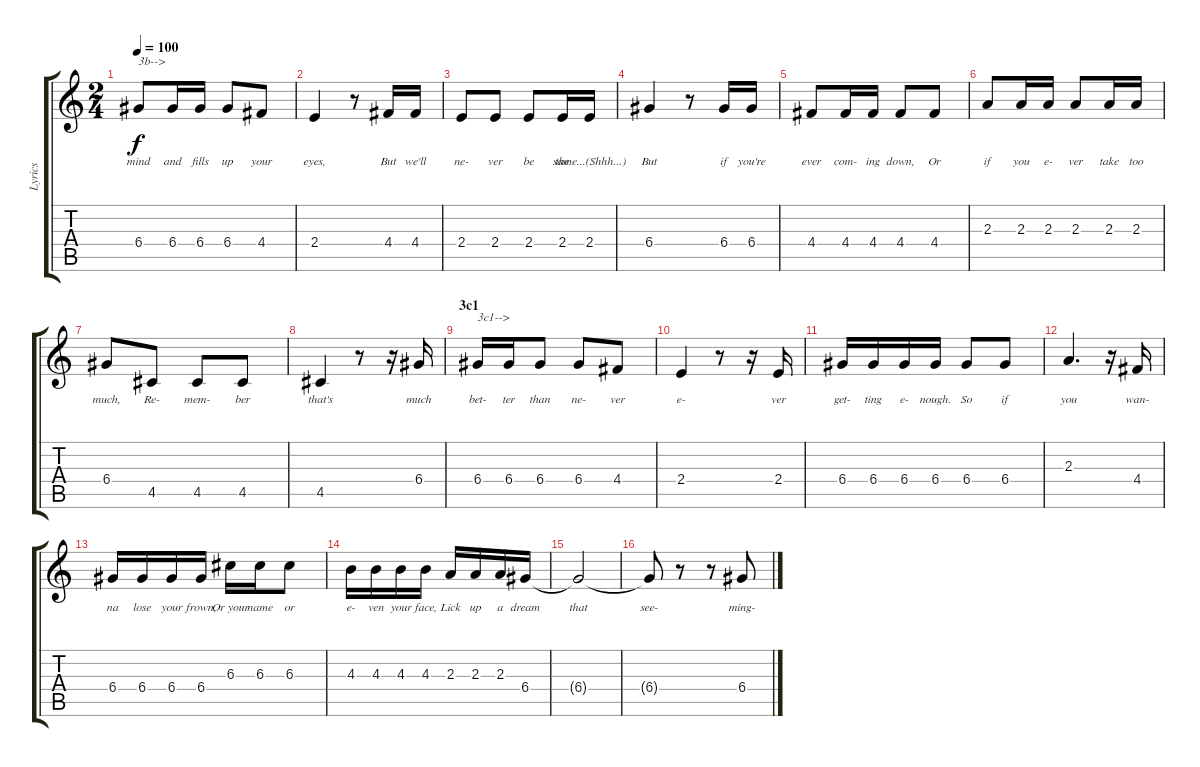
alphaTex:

\track ("Lyrics" "Lyrics") {instrument electricguitarjazz}
\staff {score tabs}
\tuning (E4 B3 G3 D3 A2 E2) {hide}
\ts (2 4)
\tempo 100
\clef g2
\ks c
6.4.8{txt "3b-->" lyrics (0 "mind") lyrics (1 "") lyrics (2 "") lyrics (3 "") lyrics (4 "") dy f} 6.4.16{lyrics (0 "and") lyrics (1 "") lyrics (2 "") lyrics (3 "") lyrics (4 "")} 6.4.16{lyrics (0 "fills") lyrics (1 "") lyrics (2 "") lyrics (3 "") lyrics (4 "")} 6.4.8{lyrics (0 "up") lyrics (1 "") lyrics (2 "") lyrics (3 "") lyrics (4 "")} 4.4.8{lyrics (0 "your") lyrics (1 "") lyrics (2 "") lyrics (3 "") lyrics (4 "")} |
2.4.4{lyrics (0 "eyes,") lyrics (1 "") lyrics (2 "") lyrics (3 "") lyrics (4 "")} r.8 4.4.16{lyrics (0 "But") lyrics (1 "") lyrics (2 "") lyrics (3 "") lyrics (4 "")} 4.4.16{lyrics (0 "we'll") lyrics (1 "") lyrics (2 "") lyrics (3 "") lyrics (4 "")} |
2.4.8{lyrics (0 "ne-") lyrics (1 "") lyrics (2 "") lyrics (3 "") lyrics (4 "")} 2.4.8{lyrics (0 "ver") lyrics (1 "") lyrics (2 "") lyrics (3 "") lyrics (4 "")} 2.4.8{lyrics (0 "be") lyrics (1 "") lyrics (2 "") lyrics (3 "") lyrics (4 "")} 2.4.16{lyrics (0 "the") lyrics (1 "") lyrics (2 "") lyrics (3 "") lyrics (4 "")} 2.4.16{lyrics (0 "same...(Shhh...)") lyrics (1 "") lyrics (2 "") lyrics (3 "") lyrics (4 "")} |
6.4.4{lyrics (0 "But") lyrics (1 "") lyrics (2 "") lyrics (3 "") lyrics (4 "")} r.8 6.4.16{lyrics (0 "if") lyrics (1 "") lyrics (2 "") lyrics (3 "") lyrics (4 "")} 6.4.16{lyrics (0 "you're") lyrics (1 "") lyrics (2 "") lyrics (3 "") lyrics (4 "")} |
4.4.8{lyrics (0 "ever") lyrics (1 "") lyrics (2 "") lyrics (3 "") lyrics (4 "")} 4.4.16{lyrics (0 "com-") lyrics (1 "") lyrics (2 "") lyrics (3 "") lyrics (4 "")} 4.4.16{lyrics (0 "ing") lyrics (1 "") lyrics (2 "") lyrics (3 "") lyrics (4 "")} 4.4.8{lyrics (0 "down,") lyrics (1 "") lyrics (2 "") lyrics (3 "") lyrics (4 "")} 4.4.8{lyrics (0 "Or") lyrics (1 "") lyrics (2 "") lyrics (3 "") lyrics (4 "")} |
2.3.8{lyrics (0 "if") lyrics (1 "") lyrics (2 "") lyrics (3 "") lyrics (4 "")} 2.3.16{lyrics (0 "you") lyrics (1 "") lyrics (2 "") lyrics (3 "") lyrics (4 "")} 2.3.16{lyrics (0 "e-") lyrics (1 "") lyrics (2 "") lyrics (3 "") lyrics (4 "")} 2.3.8{lyrics (0 "ver") lyrics (1 "") lyrics (2 "") lyrics (3 "") lyrics (4 "")} 2.3.16{lyrics (0 "take") lyrics (1 "") lyrics (2 "") lyrics (3 "") lyrics (4 "")} 2.3.16{lyrics (0 "too") lyrics (1 "") lyrics (2 "") lyrics (3 "") lyrics (4 "")} |
6.4.8{lyrics (0 "much,") lyrics (1 "") lyrics (2 "") lyrics (3 "") lyrics (4 "")} 4.5.8{lyrics (0 "Re-") lyrics (1 "") lyrics (2 "") lyrics (3 "") lyrics (4 "")} 4.5.8{lyrics (0 "mem-") lyrics (1 "") lyrics (2 "") lyrics (3 "") lyrics (4 "")} 4.5.8{lyrics (0 "ber") lyrics (1 "") lyrics (2 "") lyrics (3 "") lyrics (4 "")} |
4.5.4{lyrics (0 "that's") lyrics (1 "") lyrics (2 "") lyrics (3 "") lyrics (4 "")} r.8 r.16 6.4.16{lyrics (0 "much") lyrics (1 "") lyrics (2 "") lyrics (3 "") lyrics (4 "")} |
\section ("" "3c1")
6.4.16{txt "3c1-->" lyrics (0 "bet-") lyrics (1 "") lyrics (2 "") lyrics (3 "") lyrics (4 "")} 6.4.16{lyrics (0 "ter") lyrics (1 "") lyrics (2 "") lyrics (3 "") lyrics (4 "")} 6.4.8{lyrics (0 "than") lyrics (1 "") lyrics (2 "") lyrics (3 "") lyrics (4 "")} 6.4.8{lyrics (0 "ne-") lyrics (1 "") lyrics (2 "") lyrics (3 "") lyrics (4 "")} 4.4.8{lyrics (0 "ver") lyrics (1 "") lyrics (2 "") lyrics (3 "") lyrics (4 "")} |
2.4.4{lyrics (0 "e-") lyrics (1 "") lyrics (2 "") lyrics (3 "") lyrics (4 "")} r.8 r.16 2.4.16{lyrics (0 "ver") lyrics (1 "") lyrics (2 "") lyrics (3 "") lyrics (4 "")} |
6.4.16{lyrics (0 "get-") lyrics (1 "") lyrics (2 "") lyrics (3 "") lyrics (4 "")} 6.4.16{lyrics (0 "ting") lyrics (1 "") lyrics (2 "") lyrics (3 "") lyrics (4 "")} 6.4.16{lyrics (0 "e-") lyrics (1 "") lyrics (2 "") lyrics (3 "") lyrics (4 "")} 6.4.16{lyrics (0 "nough.") lyrics (1 "") lyrics (2 "") lyrics (3 "") lyrics (4 "")} 6.4.8{lyrics (0 "So") lyrics (1 "") lyrics (2 "") lyrics (3 "") lyrics (4 "")} 6.4.8{lyrics (0 "if") lyrics (1 "") lyrics (2 "") lyrics (3 "") lyrics (4 "")} |
2.3.4{d lyrics (0 "you") lyrics (1 "") lyrics (2 "") lyrics (3 "") lyrics (4 "")} r.16 4.4.16{lyrics (0 "wan-") lyrics (1 "") lyrics (2 "") lyrics (3 "") lyrics (4 "")} |
6.4.16{lyrics (0 "na") lyrics (1 "") lyrics (2 "") lyrics (3 "") lyrics (4 "")} 6.4.16{lyrics (0 "lose") lyrics (1 "") lyrics (2 "") lyrics (3 "") lyrics (4 "")} 6.4.16{lyrics (0 "your") lyrics (1 "") lyrics (2 "") lyrics (3 "") lyrics (4 "")} 6.4.16{lyrics (0 "frown,") lyrics (1 "") lyrics (2 "") lyrics (3 "") lyrics (4 "")} 6.3.16{lyrics (0 "Or your") lyrics (1 "") lyrics (2 "") lyrics (3 "") lyrics (4 "")} 6.3.16{lyrics (0 "name") lyrics (1 "") lyrics (2 "") lyrics (3 "") lyrics (4 "")} 6.3.8{lyrics (0 "or") lyrics (1 "") lyrics (2 "") lyrics (3 "") lyrics (4 "")} |
4.3.16{lyrics (0 "e-") lyrics (1 "") lyrics (2 "") lyrics (3 "") lyrics (4 "")} 4.3.16{lyrics (0 "ven") lyrics (1 "") lyrics (2 "") lyrics (3 "") lyrics (4 "")} 4.3.16{lyrics (0 "your") lyrics (1 "") lyrics (2 "") lyrics (3 "") lyrics (4 "")} 4.3.16{lyrics (0 "face,") lyrics (1 "") lyrics (2 "") lyrics (3 "") lyrics (4 "")} 2.3.16{lyrics (0 "Lick") lyrics (1 "") lyrics (2 "") lyrics (3 "") lyrics (4 "")} 2.3.16{lyrics (0 "up") lyrics (1 "") lyrics (2 "") lyrics (3 "") lyrics (4 "")} 2.3.16{lyrics (0 "a") lyrics (1 "") lyrics (2 "") lyrics (3 "") lyrics (4 "")} 6.4.16{lyrics (0 "dream") lyrics (1 "") lyrics (2 "") lyrics (3 "") lyrics (4 "")} |
6.4{t}.2{lyrics (0 "that") lyrics (1 "") lyrics (2 "") lyrics (3 "") lyrics (4 "")} |
6.4{t}.8{lyrics (0 "see-") lyrics (1 "") lyrics (2 "") lyrics (3 "") lyrics (4 "")} r.8 r.8 6.4.8{lyrics (0 "ming-") lyrics (1 "") lyrics (2 "") lyrics (3 "") lyrics (4 "")}
